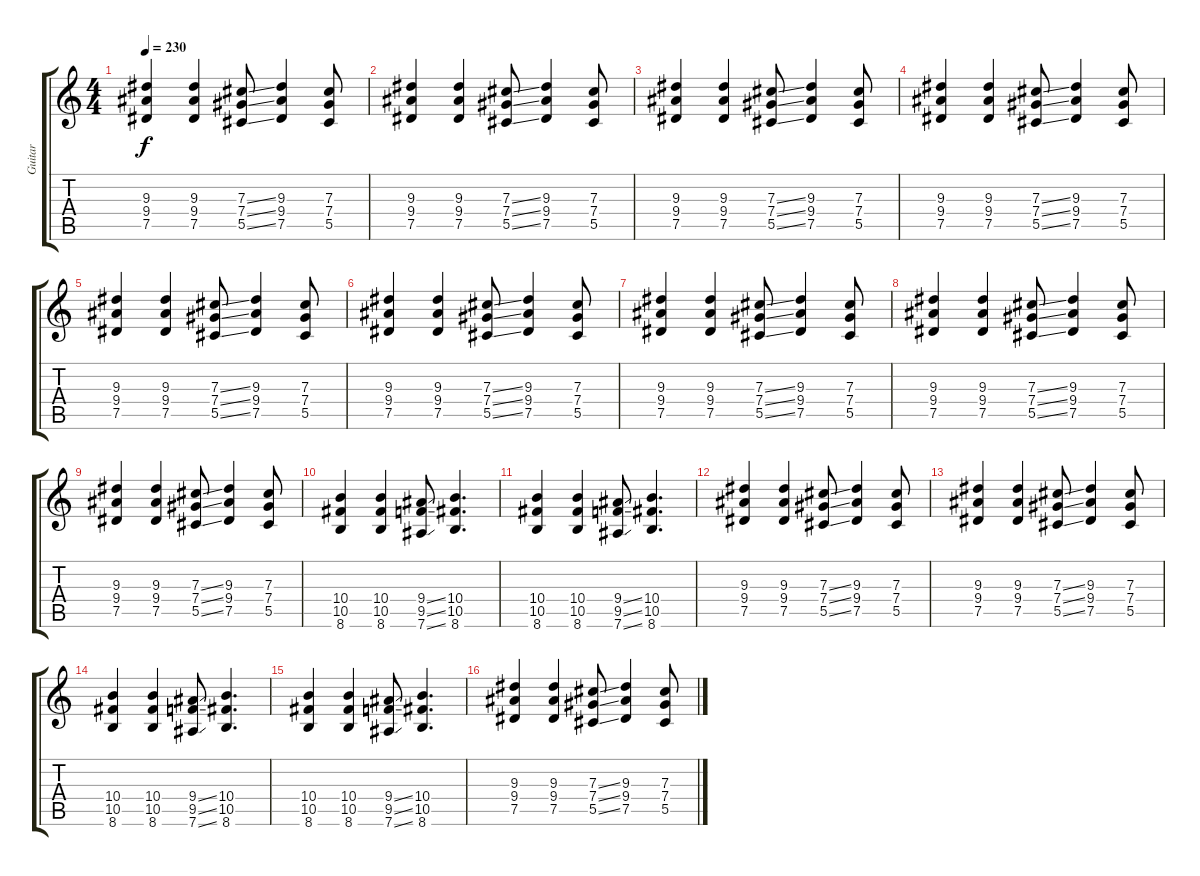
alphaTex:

\track ("Guitar" "Guitar") {instrument distortionguitar}
\staff {score tabs}
\tuning (Eb4 Bb3 Gb3 Db3 Ab2 Eb2) {hide}
\ts (4 4)
\tempo 230
\clef g2
\ks c
(9.3 9.4 7.5).4{dy f instrument distortionguitar} (9.3 9.4 7.5).4 (7.3{ss} 7.4{ss} 5.5{ss}).8 (9.3 9.4 7.5).4 (7.3 7.4 5.5).8 |
(9.3 9.4 7.5).4 (9.3 9.4 7.5).4 (7.3{ss} 7.4{ss} 5.5{ss}).8 (9.3 9.4 7.5).4 (7.3 7.4 5.5).8 |
(9.3 9.4 7.5).4 (9.3 9.4 7.5).4 (7.3{ss} 7.4{ss} 5.5{ss}).8 (9.3 9.4 7.5).4 (7.3 7.4 5.5).8 |
(9.3 9.4 7.5).4 (9.3 9.4 7.5).4 (7.3{ss} 7.4{ss} 5.5{ss}).8{txt ""} (9.3 9.4 7.5).4 (7.3 7.4 5.5).8 |
(9.3 9.4 7.5).4 (9.3 9.4 7.5).4 (7.3{ss} 7.4{ss} 5.5{ss}).8 (9.3 9.4 7.5).4 (7.3 7.4 5.5).8 |
(9.3 9.4 7.5).4 (9.3 9.4 7.5).4 (7.3{ss} 7.4{ss} 5.5{ss}).8 (9.3 9.4 7.5).4 (7.3 7.4 5.5).8 |
(9.3 9.4 7.5).4 (9.3 9.4 7.5).4 (7.3{ss} 7.4{ss} 5.5{ss}).8 (9.3 9.4 7.5).4 (7.3 7.4 5.5).8 |
(9.3 9.4 7.5).4 (9.3 9.4 7.5).4 (7.3{ss} 7.4{ss} 5.5{ss}).8 (9.3 9.4 7.5).4 (7.3 7.4 5.5).8 |
(9.3 9.4 7.5).4 (9.3 9.4 7.5).4 (7.3{ss} 7.4{ss} 5.5{ss}).8 (9.3 9.4 7.5).4 (7.3 7.4 5.5).8 |
(10.4 10.5 8.6).4 (10.4 10.5 8.6).4 (9.4{ss} 9.5{ss} 7.6{ss}).8 (10.4 10.5 8.6).4{d} |
(10.4 10.5 8.6).4 (10.4 10.5 8.6).4 (9.4{ss} 9.5{ss} 7.6{ss}).8 (10.4 10.5 8.6).4{d} |
(9.3 9.4 7.5).4 (9.3 9.4 7.5).4 (7.3{ss} 7.4{ss} 5.5{ss}).8 (9.3 9.4 7.5).4 (7.3 7.4 5.5).8 |
(9.3 9.4 7.5).4 (9.3 9.4 7.5).4 (7.3{ss} 7.4{ss} 5.5{ss}).8 (9.3 9.4 7.5).4 (7.3 7.4 5.5).8 |
(10.4 10.5 8.6).4 (10.4 10.5 8.6).4 (9.4{ss} 9.5{ss} 7.6{ss}).8 (10.4 10.5 8.6).4{d} |
(10.4 10.5 8.6).4 (10.4 10.5 8.6).4 (9.4{ss} 9.5{ss} 7.6{ss}).8 (10.4 10.5 8.6).4{d} |
(9.3 9.4 7.5).4 (9.3 9.4 7.5).4 (7.3{ss} 7.4{ss} 5.5{ss}).8 (9.3 9.4 7.5).4 (7.3 7.4 5.5).8
